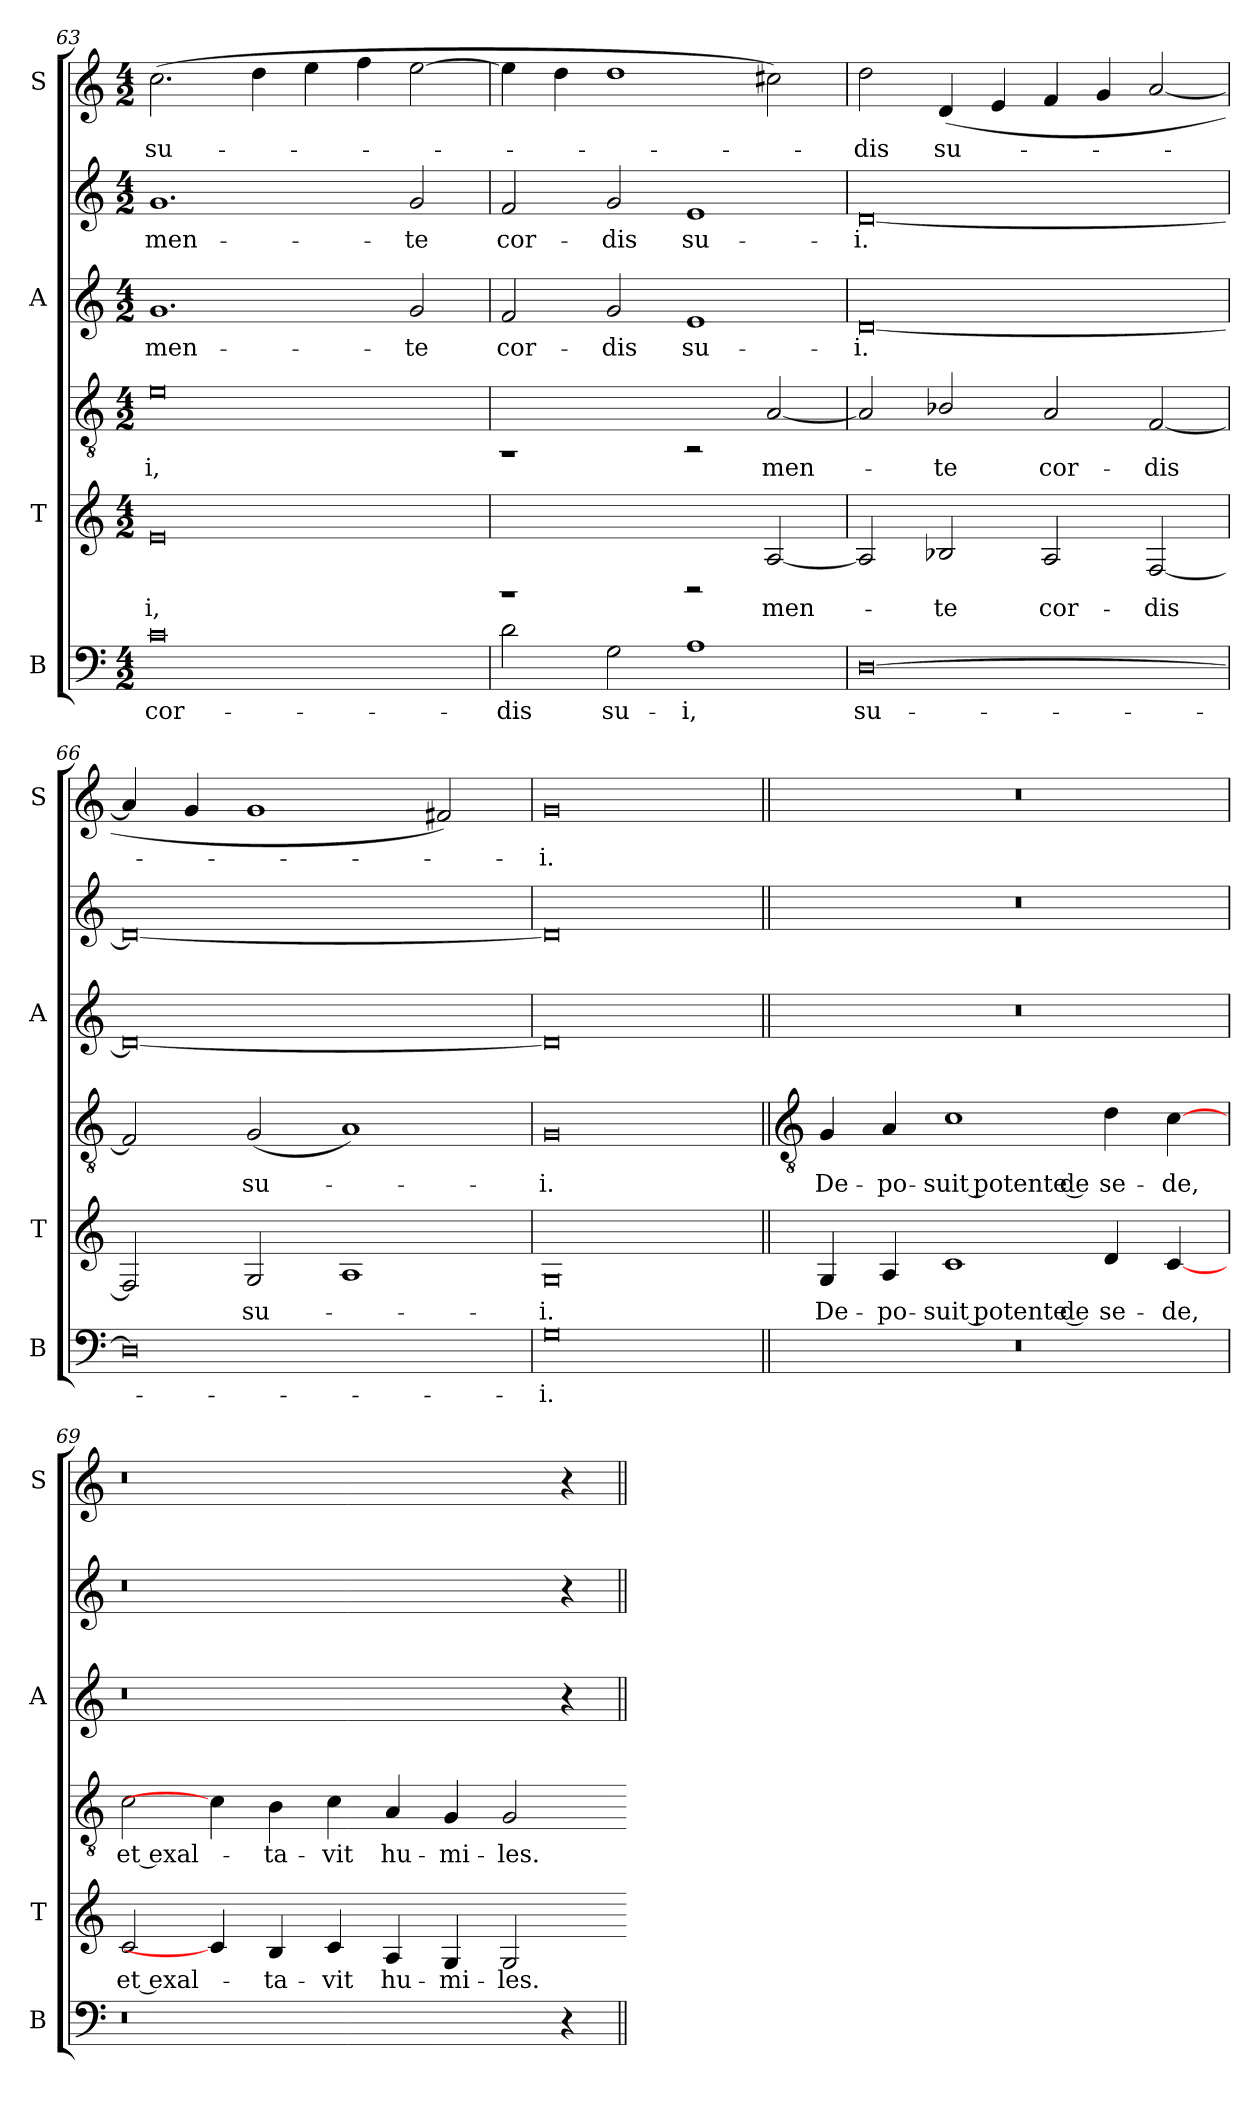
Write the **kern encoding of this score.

**kern	**text	**kern	**text	**kern	**text	**kern	**text	**kern	**text	**kern	**text
*part4	*part4	*part3	*part3	*part3	*part3	*part2	*part2	*part2	*part2	*part1	*part1
*staff6	*staff6	*staff5	*staff5	*staff4	*staff4	*staff3	*staff3	*staff2	*staff2	*staff1	*staff1
*I"B	*	*I"T	*	*	*	*I"A	*	*	*	*I"S	*
*I'B	*	*I'T	*	*	*	*I'A	*	*	*	*I'S	*
*clefF4	*	*	*	*clefGv2	*	*	*	*clefG2	*	*clefG2	*
*k[]	*	*k[]	*	*k[]	*	*k[]	*	*k[]	*	*k[]	*
*C:	*	*C:	*	*C:	*	*C:	*	*C:	*	*C:	*
*M4/2	*	*M4/2	*	*M4/2	*	*M4/2	*	*M4/2	*	*M4/2	*
=63	=63	=63	=63	=63	=63	=63	=63	=63	=63	=63	=63
!	!LO:LY:b	!	!LO:LY:b	!	!LO:LY:b	!	!LO:LY:b	!	!LO:LY:b	!	!LO:LY:b
0c	cor-	0e	i,	0e	i,	1.g	men-	1.g	men-	(>2.cc	su-
.	.	.	.	.	.	.	.	.	.	4dd	.
.	.	.	.	.	.	.	.	.	.	4ee	.
.	.	.	.	.	.	.	.	.	.	4ff	.
!	!	!	!	!	!	!	!LO:LY:b	!	!LO:LY:b	!	!
.	.	.	.	.	.	2g	-te	2g	-te	[2ee	.
=64	=64	=64	=64	=64	=64	=64	=64	=64	=64	=64	=64
!	!LO:LY:b	!	!	!	!	!	!LO:LY:b	!	!LO:LY:b	!	!
2d	-dis	1rBB	.	1rBB	.	2f	cor-	2f	cor-	4ee]	.
.	.	.	.	.	.	.	.	.	.	4dd	.
!	!LO:LY:b	!	!	!	!	!	!LO:LY:b	!	!LO:LY:b	!	!
2G	su-	.	.	.	.	2g	-dis	2g	-dis	1dd	.
!	!LO:LY:b	!	!	!	!	!	!LO:LY:b	!	!LO:LY:b	!	!
1A	-i,	2rBB	.	2rBB	.	1e	su-	1e	su-	.	.
!	!	!	!LO:LY:b	!	!LO:LY:b	!	!	!	!	!	!
.	.	[2A	men-	[2A	men-	.	.	.	.	2cc#)	.
=65	=65	=65	=65	=65	=65	=65	=65	=65	=65	=65	=65
!	!LO:LY:b	!	!	!	!	!	!LO:LY:b	!	!LO:LY:b	!	!LO:LY:b
[0D	su-	2A]	.	2A]	.	[0d	-i.	[0d	-i.	2dd	dis
!	!	!	!LO:LY:b	!	!LO:LY:b	!	!	!	!	!	!LO:LY:b
.	.	2B-/	te	2B-/	te	.	.	.	.	(<4d	su-
.	.	.	.	.	.	.	.	.	.	4e	.
!	!	!	!LO:LY:b	!	!LO:LY:b	!	!	!	!	!	!
.	.	2A	cor-	2A	cor-	.	.	.	.	4f	.
.	.	.	.	.	.	.	.	.	.	4g	.
!	!	!	!LO:LY:b	!	!LO:LY:b	!	!	!	!	!	!
.	.	[2F	-dis	[2F	-dis	.	.	.	.	[2a	.
=66	=66	=66	=66	=66	=66	=66	=66	=66	=66	=66	=66
0D]	.	2F]	.	2F]	.	0d_	.	0d_	.	4a]	.
.	.	.	.	.	.	.	.	.	.	4g	.
!	!	!	!LO:LY:b	!	!LO:LY:b	!	!	!	!	!	!
.	.	2G	su-	(<2G	su-	.	.	.	.	1g	.
.	.	1A	.	1A)	.	.	.	.	.	.	.
.	.	.	.	.	.	.	.	.	.	2f#)	.
=67	=67	=67	=67	=67	=67	=67	=67	=67	=67	=67	=67
!	!LO:LY:b	!	!LO:LY:b	!	!LO:LY:b	!	!	!	!	!	!LO:LY:b
0G	i.	0G	i.	0G	i.	0d]	.	0d]	.	0g	i.
!!LO:LB:g=z
=68||	=68||	=68||	=68||	=68||	=68||	=68||	=68||	=68||	=68||	=68||	=68||
*	*	*	*	*clefGv2	*	*	*	*	*	*	*
!	!	!	!LO:LY:b	!	!LO:LY:b	!	!	!	!	!	!
0r	.	4G	De-	4G	De-	0r	.	0r	.	0r	.
!	!	!	!LO:LY:b	!	!LO:LY:b	!	!	!	!	!	!
.	.	4A	-po-	4A	-po-	.	.	.	.	.	.
!	!	!	!LO:LY:b	!	!LO:LY:b	!	!	!	!	!	!
.	.	1c	-suit potente de	1c	-suit potente de	.	.	.	.	.	.
!	!	!	!LO:LY:b	!	!LO:LY:b	!	!	!	!	!	!
.	.	4d	se-	4d	se-	.	.	.	.	.	.
!	!	!	!LO:LY:b	!	!LO:LY:b	!	!	!	!	!	!
.	.	[4c	-de,	[4c	-de,	.	.	.	.	.	.
=69	=69	=69	=69	=69	=69	=69	=69	=69	=69	=69	=69
!	!	!	!LO:LY:b	!	!LO:LY:b	!	!	!	!	!	!
0r	.	2c	et exal-	2c	et exal-	0r	.	0r	.	0r	.
.	.	4c]	.	4c]	.	.	.	.	.	.	.
!	!	!	!LO:LY:b	!	!LO:LY:b	!	!	!	!	!	!
.	.	4B	-ta-	4B	-ta-	.	.	.	.	.	.
!	!	!	!LO:LY:b	!	!LO:LY:b	!	!	!	!	!	!
.	.	4c	-vit	4c	-vit	.	.	.	.	.	.
!	!	!	!LO:LY:b	!	!LO:LY:b	!	!	!	!	!	!
.	.	4A	hu-	4A	hu-	.	.	.	.	.	.
!	!	!	!LO:LY:b	!	!LO:LY:b	!	!	!	!	!	!
.	.	4G	-mi-	4G	-mi-	.	.	.	.	.	.
!	!	!	!LO:LY:b	!	!LO:LY:b	!	!	!	!	!	!
.	.	2G	-les.	2G	-les.	.	.	.	.	.	.
4r	.	.	.	.	.	4r	.	4r	.	4r	.
=||	=||	=-	=||	=-	=||	=||	=||	=||	=||	=||	=||
*-	*-	*-	*-	*-	*-	*-	*-	*-	*-	*-	*-
